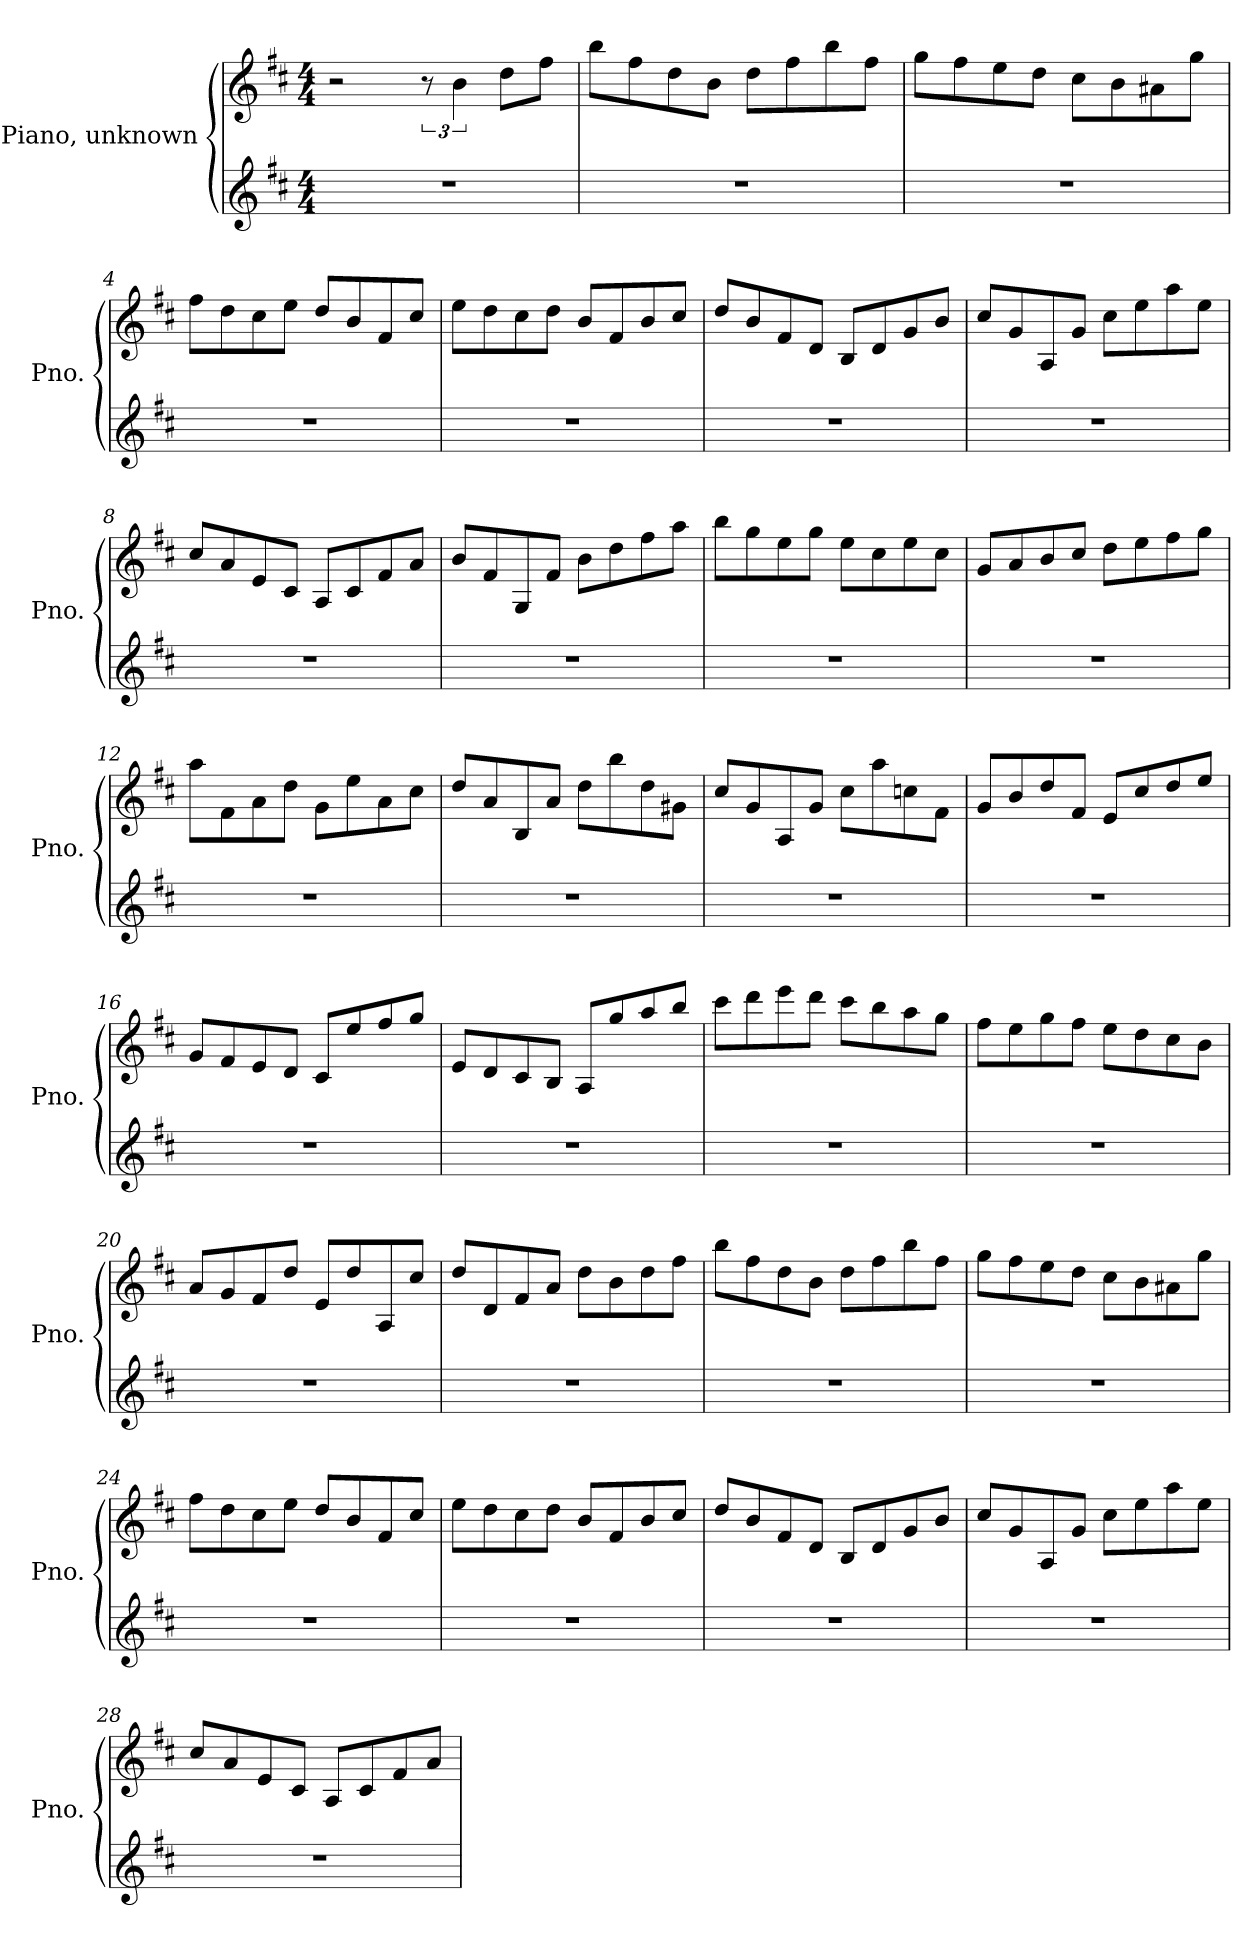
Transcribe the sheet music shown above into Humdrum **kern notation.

**kern	**kern
*part1	*part1
*staff2	*staff1
*I"Piano, unknown	*
*I'Pno.	*
*clefG2	*clefG2
*k[f#c#]	*k[f#c#]
*M4/4	*M4/4
*MM120	*MM120
=1	=1
1r	2r
.	12r
.	6b\
.	8dd\L
.	8ff#\J
=2	=2
1r	8bb\L
.	8ff#\
.	8dd\
.	8b\J
.	8dd\L
.	8ff#\
.	8bb\
.	8ff#\J
=3	=3
1r	8gg\L
.	8ff#\
.	8ee\
.	8dd\J
.	8cc#\L
.	8b\
.	8a#X\
.	8gg\J
=4	=4
1r	8ff#\L
.	8dd\
.	8cc#\
.	8ee\J
.	8dd/L
.	8b/
.	8f#/
.	8cc#/J
=5	=5
1r	8ee\L
.	8dd\
.	8cc#\
.	8dd\J
.	8b/L
.	8f#/
.	8b/
.	8cc#/J
!!LO:LB:g=z
=6	=6
1r	8dd/L
.	8b/
.	8f#/
.	8d/J
.	8B/L
.	8d/
.	8g/
.	8b/J
=7	=7
1r	8cc#/L
.	8g/
.	8A/
.	8g/J
.	8cc#\L
.	8ee\
.	8aa\
.	8ee\J
=8	=8
1r	8cc#/L
.	8a/
.	8e/
.	8c#/J
.	8A/L
.	8c#/
.	8f#/
.	8a/J
=9	=9
1r	8b/L
.	8f#/
.	8G/
.	8f#/J
.	8b\L
.	8dd\
.	8ff#\
.	8aa\J
=10	=10
1r	8bb\L
.	8gg\
.	8ee\
.	8gg\J
.	8ee\L
.	8cc#\
.	8ee\
.	8cc#\J
!!LO:LB:g=z
=11	=11
1r	8g/L
.	8a/
.	8b/
.	8cc#/J
.	8dd\L
.	8ee\
.	8ff#\
.	8gg\J
=12	=12
1r	8aa\L
.	8f#\
.	8a\
.	8dd\J
.	8g\L
.	8ee\
.	8a\
.	8cc#\J
=13	=13
1r	8dd/L
.	8a/
.	8B/
.	8a/J
.	8dd\L
.	8bb\
.	8dd\
.	8g#X\J
=14	=14
1r	8cc#/L
.	8g/
.	8A/
.	8g/J
.	8cc#\L
.	8aa\
.	8ccn\
.	8f#\J
=15	=15
1r	8g/L
.	8b/
.	8dd/
.	8f#/J
.	8e/L
.	8cc#/
.	8dd/
.	8ee/J
!!LO:LB:g=z
=16	=16
1r	8g/L
.	8f#/
.	8e/
.	8d/J
.	8c#/L
.	8ee/
.	8ff#/
.	8gg/J
=17	=17
1r	8e/L
.	8d/
.	8c#/
.	8B/J
.	8A/L
.	8gg/
.	8aa/
.	8bb/J
=18	=18
1r	8ccc#\L
.	8ddd\
.	8eee\
.	8ddd\J
.	8ccc#\L
.	8bb\
.	8aa\
.	8gg\J
=19	=19
1r	8ff#\L
.	8ee\
.	8gg\
.	8ff#\J
.	8ee\L
.	8dd\
.	8cc#\
.	8b\J
!!LO:LB:g=z
=20	=20
1r	8a/L
.	8g/
.	8f#/
.	8dd/J
.	8e/L
.	8dd/
.	8A/
.	8cc#/J
=21	=21
1r	8dd/L
.	8d/
.	8f#/
.	8a/J
.	8dd\L
.	8b\
.	8dd\
.	8ff#\J
=22	=22
1r	8bb\L
.	8ff#\
.	8dd\
.	8b\J
.	8dd\L
.	8ff#\
.	8bb\
.	8ff#\J
=23	=23
1r	8gg\L
.	8ff#\
.	8ee\
.	8dd\J
.	8cc#\L
.	8b\
.	8a#X\
.	8gg\J
=24	=24
1r	8ff#\L
.	8dd\
.	8cc#\
.	8ee\J
.	8dd/L
.	8b/
.	8f#/
.	8cc#/J
!!LO:LB:g=z
=25	=25
1r	8ee\L
.	8dd\
.	8cc#\
.	8dd\J
.	8b/L
.	8f#/
.	8b/
.	8cc#/J
=26	=26
1r	8dd/L
.	8b/
.	8f#/
.	8d/J
.	8B/L
.	8d/
.	8g/
.	8b/J
=27	=27
1r	8cc#/L
.	8g/
.	8A/
.	8g/J
.	8cc#\L
.	8ee\
.	8aa\
.	8ee\J
=28	=28
1r	8cc#/L
.	8a/
.	8e/
.	8c#/J
.	8A/L
.	8c#/
.	8f#/
.	8a/J
=	=
*-	*-
